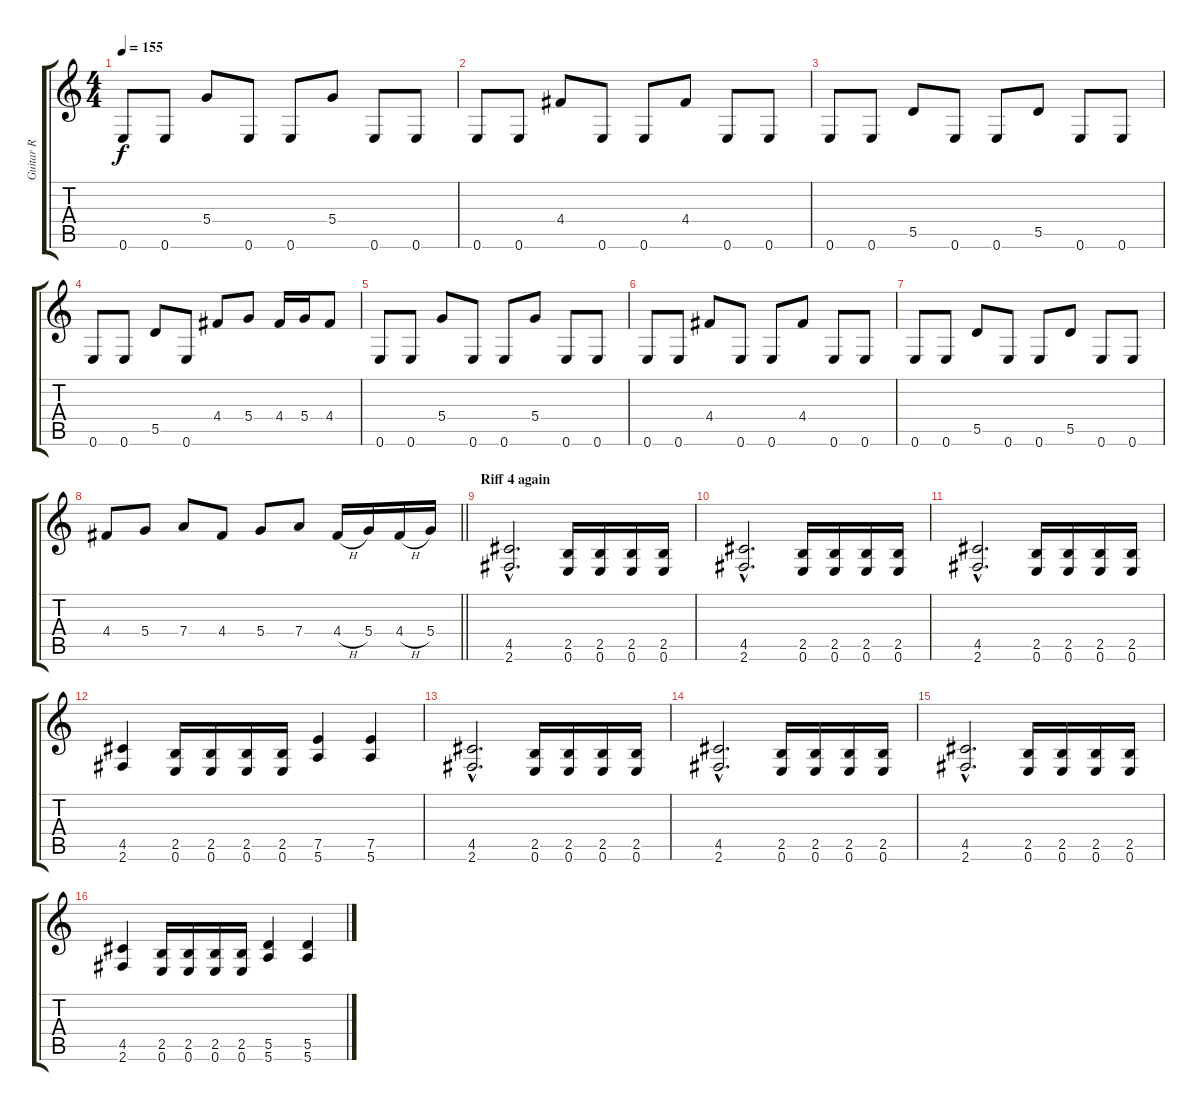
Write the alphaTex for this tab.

\track ("Guitar R" "Guitar R") {instrument distortionguitar}
\staff {score tabs}
\tuning (E4 B3 G3 D3 A2 E2) {hide}
\ts (4 4)
\tempo 155
\clef g2
\ks c
0.6.8{dy f} 0.6.8 5.4.8 0.6.8 0.6.8 5.4.8 0.6.8 0.6.8 |
0.6.8 0.6.8 4.4.8 0.6.8 0.6.8 4.4.8 0.6.8 0.6.8 |
0.6.8 0.6.8 5.5.8 0.6.8 0.6.8 5.5.8 0.6.8 0.6.8 |
0.6.8 0.6.8 5.5.8 0.6.8 4.4.8 5.4.8 4.4.16 5.4.16 4.4.8 |
0.6.8 0.6.8 5.4.8 0.6.8 0.6.8 5.4.8 0.6.8 0.6.8 |
0.6.8 0.6.8 4.4.8 0.6.8 0.6.8 4.4.8 0.6.8 0.6.8 |
0.6.8 0.6.8 5.5.8 0.6.8 0.6.8 5.5.8 0.6.8 0.6.8 |
\barLineRight lightlight
4.4.8 5.4.8 7.4.8 4.4.8 5.4.8 7.4.8 4.4{h}.16 5.4.16 4.4{h}.16 5.4.16 |
\section ("" "Riff 4 again")
(4.5{hac} 2.6{hac}).2{d} (2.5 0.6).16 (2.5 0.6).16 (2.5 0.6).16 (2.5 0.6).16 |
(4.5{hac} 2.6{hac}).2{d} (2.5 0.6).16 (2.5 0.6).16 (2.5 0.6).16 (2.5 0.6).16 |
(4.5{hac} 2.6{hac}).2{d} (2.5 0.6).16 (2.5 0.6).16 (2.5 0.6).16 (2.5 0.6).16 |
(4.5 2.6).4 (2.5 0.6).16 (2.5 0.6).16 (2.5 0.6).16 (2.5 0.6).16 (7.5 5.6).4 (7.5 5.6).4 |
(4.5{hac} 2.6{hac}).2{d} (2.5 0.6).16 (2.5 0.6).16 (2.5 0.6).16 (2.5 0.6).16 |
(4.5{hac} 2.6{hac}).2{d} (2.5 0.6).16 (2.5 0.6).16 (2.5 0.6).16 (2.5 0.6).16 |
(4.5{hac} 2.6{hac}).2{d} (2.5 0.6).16 (2.5 0.6).16 (2.5 0.6).16 (2.5 0.6).16 |
(4.5 2.6).4 (2.5 0.6).16 (2.5 0.6).16 (2.5 0.6).16 (2.5 0.6).16 (5.5 5.6).4 (5.5 5.6).4
